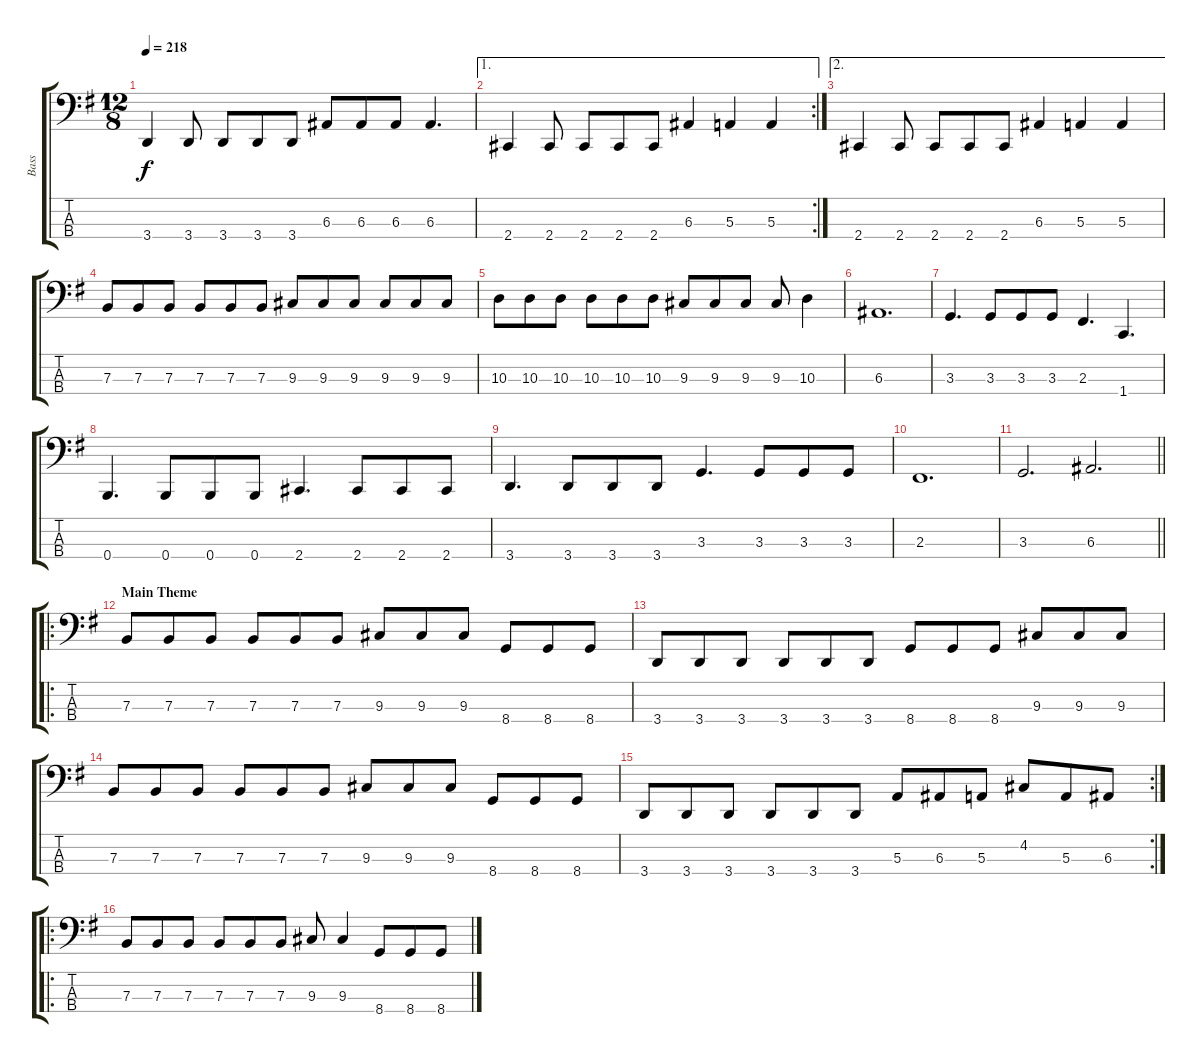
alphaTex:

\track ("Bass" "Bass") {instrument electricbassfinger}
\staff {score tabs}
\tuning (D2 A1 E1 B0) {hide}
\ts (12 8)
\tempo 218
\clef f4
\ks eminor
3.4.4{dy f} 3.4.8 3.4.8 3.4.8 3.4.8 6.3.8 6.3.8 6.3.8 6.3.4{d} |
\ae 1
\rc 2
2.4.4 2.4.8 2.4.8 2.4.8 2.4.8 6.3.4 5.3.4 5.3.4 |
\ae 2
2.4.4 2.4.8 2.4.8 2.4.8 2.4.8 6.3.4 5.3.4 5.3.4 |
7.3.8 7.3.8 7.3.8 7.3.8 7.3.8 7.3.8 9.3.8 9.3.8 9.3.8 9.3.8 9.3.8 9.3.8 |
10.3.8 10.3.8 10.3.8 10.3.8 10.3.8 10.3.8 9.3.8 9.3.8 9.3.8 9.3.8 10.3.4 |
6.3.1{d} |
3.3.4{d} 3.3.8 3.3.8 3.3.8 2.3.4{d} 1.4.4{d} |
0.4.4{d} 0.4.8 0.4.8 0.4.8 2.4.4{d} 2.4.8 2.4.8 2.4.8 |
3.4.4{d} 3.4.8 3.4.8 3.4.8 3.3.4{d} 3.3.8 3.3.8 3.3.8 |
2.3.1{d} |
\barLineRight lightlight
3.3.2{d} 6.3.2{d} |
\ro
\section ("" "Main Theme")
7.3.8 7.3.8 7.3.8 7.3.8 7.3.8 7.3.8 9.3.8 9.3.8 9.3.8 8.4.8 8.4.8 8.4.8 |
3.4.8 3.4.8 3.4.8 3.4.8 3.4.8 3.4.8 8.4.8 8.4.8 8.4.8 9.3.8 9.3.8 9.3.8 |
7.3.8 7.3.8 7.3.8 7.3.8 7.3.8 7.3.8 9.3.8 9.3.8 9.3.8 8.4.8 8.4.8 8.4.8 |
\rc 2
3.4.8 3.4.8 3.4.8 3.4.8 3.4.8 3.4.8 5.3.8 6.3.8 5.3.8 4.2.8 5.3.8 6.3.8 |
\ro
7.3.8 7.3.8 7.3.8 7.3.8 7.3.8 7.3.8 9.3.8 9.3.4 8.4.8 8.4.8 8.4.8
